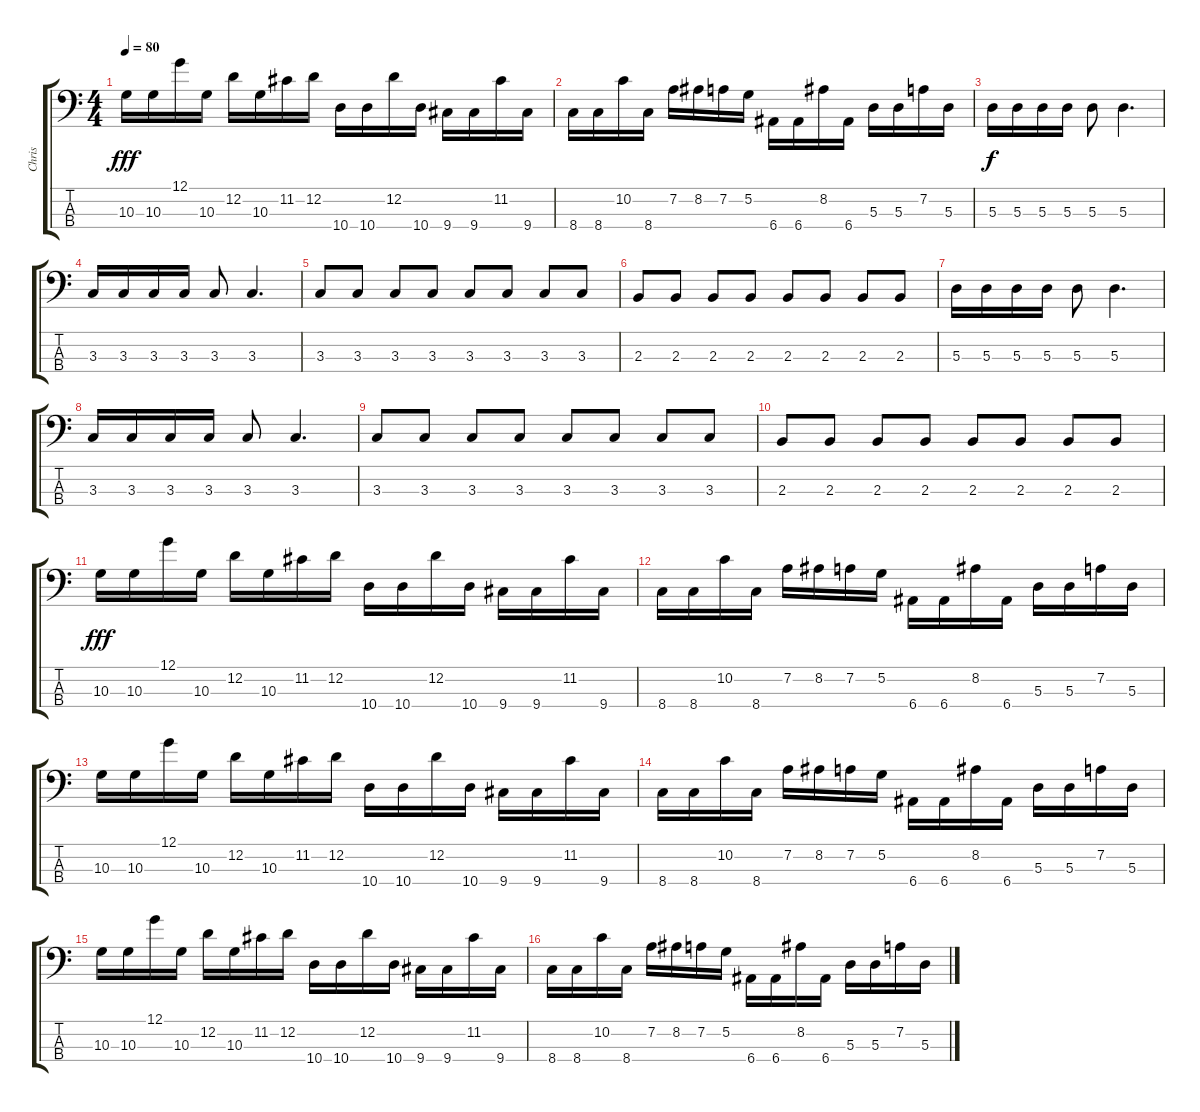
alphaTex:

\track ("Chris" "Chris") {instrument distortionguitar}
\staff {score tabs}
\tuning (G2 D2 A1 E1) {hide}
\ts (4 4)
\tempo 80
\clef f4
\ks c
10.3.16{dy fff} 10.3.16 12.1.16 10.3.16 12.2.16 10.3.16 11.2.16 12.2.16 10.4.16 10.4.16 12.2.16 10.4.16 9.4.16 9.4.16 11.2.16 9.4.16 |
8.4.16 8.4.16 10.2.16 8.4.16 7.2.16 8.2.16 7.2.16 5.2.16 6.4.16 6.4.16 8.2.16 6.4.16 5.3.16 5.3.16 7.2.16 5.3.16 |
5.3.16{dy f} 5.3.16 5.3.16 5.3.16 5.3.8 5.3.4{d} |
3.3.16 3.3.16 3.3.16 3.3.16 3.3.8 3.3.4{d} |
3.3.8 3.3.8 3.3.8 3.3.8 3.3.8 3.3.8 3.3.8 3.3.8 |
2.3.8 2.3.8 2.3.8 2.3.8 2.3.8 2.3.8 2.3.8 2.3.8 |
5.3.16 5.3.16 5.3.16 5.3.16 5.3.8 5.3.4{d} |
3.3.16 3.3.16 3.3.16 3.3.16 3.3.8 3.3.4{d} |
3.3.8 3.3.8 3.3.8 3.3.8 3.3.8 3.3.8 3.3.8 3.3.8 |
2.3.8 2.3.8 2.3.8 2.3.8 2.3.8 2.3.8 2.3.8 2.3.8 |
10.3.16{dy fff} 10.3.16 12.1.16 10.3.16 12.2.16 10.3.16 11.2.16 12.2.16 10.4.16 10.4.16 12.2.16 10.4.16 9.4.16 9.4.16 11.2.16 9.4.16 |
8.4.16 8.4.16 10.2.16 8.4.16 7.2.16 8.2.16 7.2.16 5.2.16 6.4.16 6.4.16 8.2.16 6.4.16 5.3.16 5.3.16 7.2.16 5.3.16 |
10.3.16 10.3.16 12.1.16 10.3.16 12.2.16 10.3.16 11.2.16 12.2.16 10.4.16 10.4.16 12.2.16 10.4.16 9.4.16 9.4.16 11.2.16 9.4.16 |
8.4.16 8.4.16 10.2.16 8.4.16 7.2.16 8.2.16 7.2.16 5.2.16 6.4.16 6.4.16 8.2.16 6.4.16 5.3.16 5.3.16 7.2.16 5.3.16 |
10.3.16 10.3.16 12.1.16 10.3.16 12.2.16 10.3.16 11.2.16 12.2.16 10.4.16 10.4.16 12.2.16 10.4.16 9.4.16 9.4.16 11.2.16 9.4.16 |
8.4.16 8.4.16 10.2.16 8.4.16 7.2.16 8.2.16 7.2.16 5.2.16 6.4.16 6.4.16 8.2.16 6.4.16 5.3.16 5.3.16 7.2.16 5.3.16
